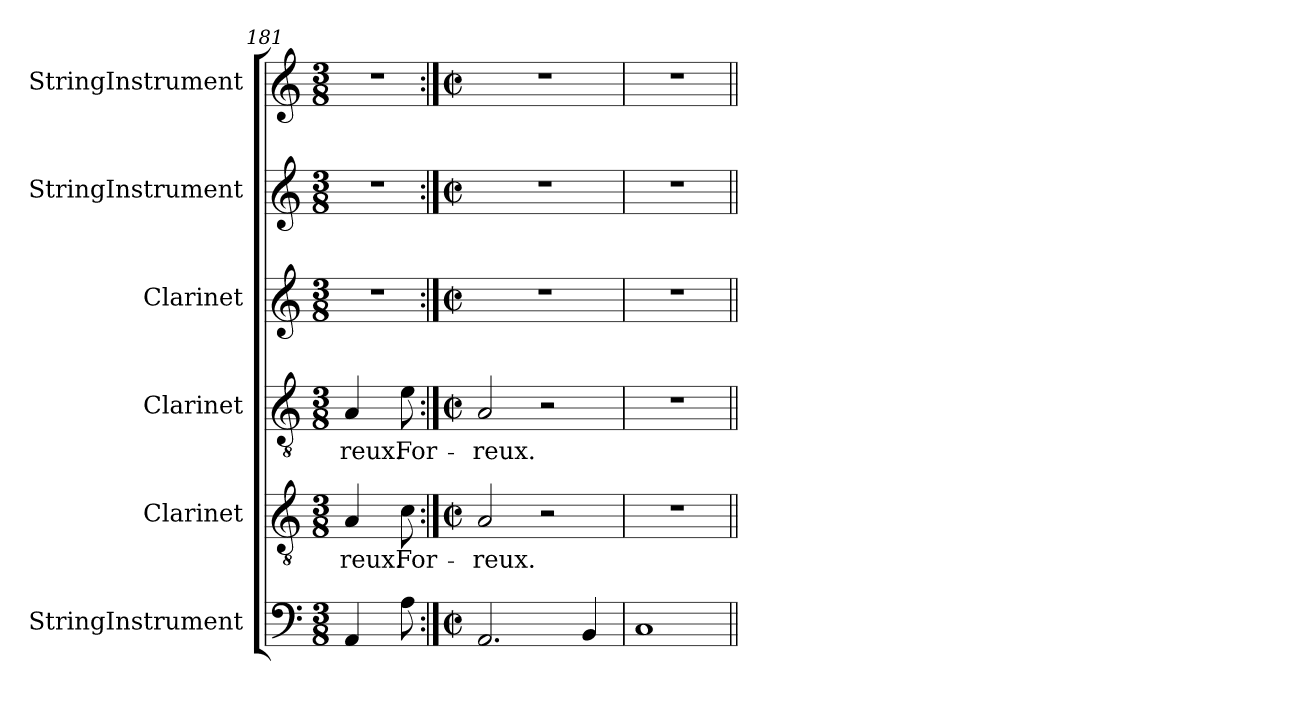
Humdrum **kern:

**kern	**kern	**text	**text	**kern	**text	**text	**kern	**kern	**kern
*part6	*part5	*part5	*part5	*part4	*part4	*part4	*part3	*part2	*part1
*staff6	*staff5	*staff5	*staff5	*staff4	*staff4	*staff4	*staff3	*staff2	*staff1
*I"StringInstrument	*I"Clarinet	*	*	*I"Clarinet	*	*	*I"Clarinet	*I"StringInstrument	*I"StringInstrument
*I'Str	*I'Cl	*	*	*I'Cl	*	*	*I'Cl	*I'Str	*I'Str
*clefF4	*clefGv2	*	*	*clefGv2	*	*	*clefG2	*clefG2	*clefG2
*	*ITrd1c2	*	*	*ITrd1c2	*	*	*ITrd1c2	*	*
*k[]	*k[b-e-]	*	*	*k[b-e-]	*	*	*k[b-e-]	*k[]	*k[]
*C:	*B-:	*	*	*B-:	*	*	*B-:	*C:	*C:
*M3/8	*M3/8	*	*	*M3/8	*	*	*M3/8	*M3/8	*M3/8
=181	=181	=181	=181	=181	=181	=181	=181	=181	=181
4AA/	4G/	-reux.	.	4G/	-reux.	.	4.r	4.r	4.r
8A\	8B-\	For-	.	8d\	For-	.	.	.	.
=182:|!	=182:|!	=182:|!	=182:|!	=182:|!	=182:|!	=182:|!	=182:|!	=182:|!	=182:|!
*M2/2	*M2/2	*	*	*M2/2	*	*	*M2/2	*M2/2	*M2/2
*met(c|)	*met(c|)	*	*	*met(c|)	*	*	*met(c|)	*met(c|)	*met(c|)
2.AA/	2G/	-reux.	.	2G/	-reux.	.	1r	1r	1r
.	2r	.	.	2r	.	.	.	.	.
4BB/	.	.	.	.	.	.	.	.	.
=183	=183	=183	=183	=183	=183	=183	=183	=183	=183
1C	1r	.	.	1r	.	.	1r	1r	1r
=||	=||	=||	=||	=||	=||	=||	=||	=||	=||
*-	*-	*-	*-	*-	*-	*-	*-	*-	*-
